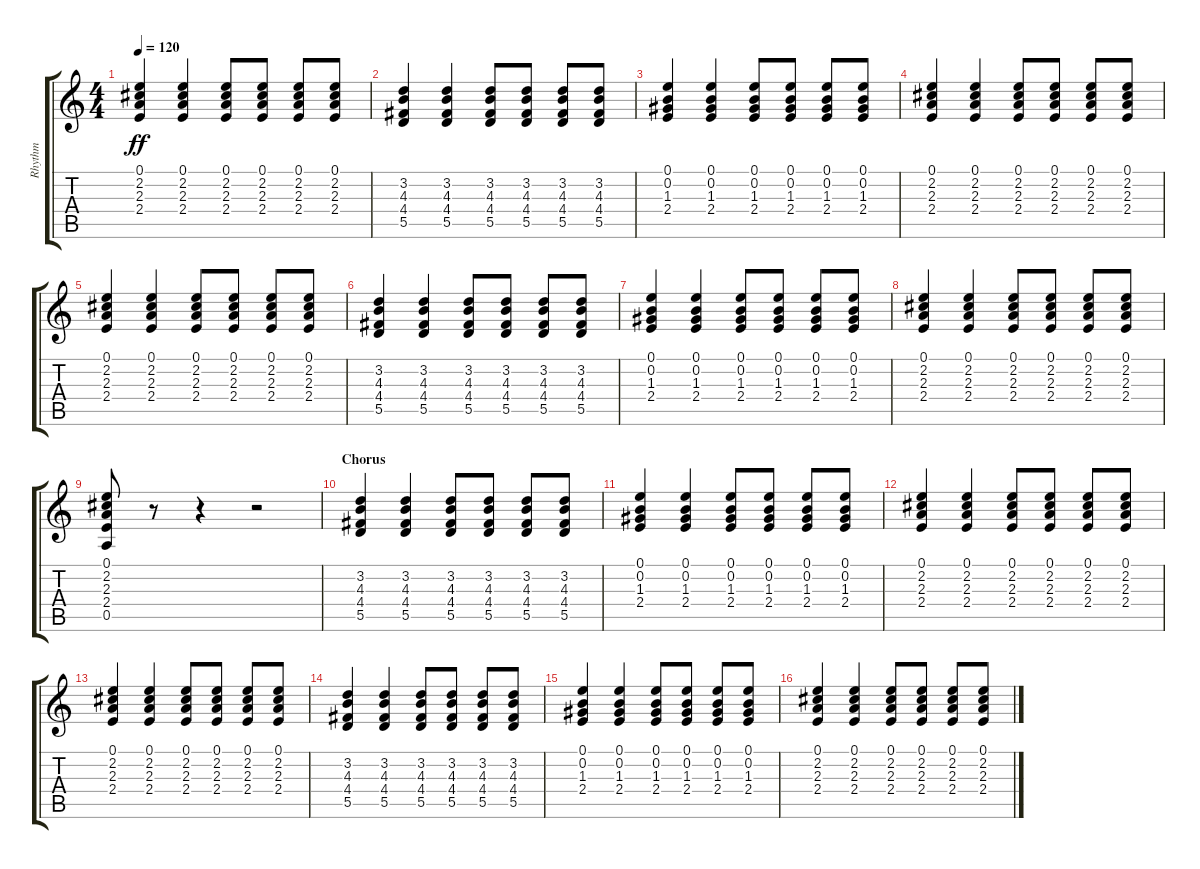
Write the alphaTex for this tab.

\track ("Rhythm" "Rhythm") {instrument acousticguitarsteel}
\staff {score tabs}
\tuning (E4 B3 G3 D3 A2 E2) {hide}
\ts (4 4)
\tempo 120
\clef g2
\ks c
(0.1 2.2 2.3 2.4).4{dy ff} (0.1 2.2 2.3 2.4).4 (0.1 2.2 2.3 2.4).8 (0.1 2.2 2.3 2.4).8 (0.1 2.2 2.3 2.4).8 (0.1 2.2 2.3 2.4).8 |
(3.2 4.3 4.4 5.5).4 (3.2 4.3 4.4 5.5).4 (3.2 4.3 4.4 5.5).8 (3.2 4.3 4.4 5.5).8 (3.2 4.3 4.4 5.5).8 (3.2 4.3 4.4 5.5).8 |
(0.1 0.2 1.3 2.4).4 (0.1 0.2 1.3 2.4).4 (0.1 0.2 1.3 2.4).8 (0.1 0.2 1.3 2.4).8 (0.1 0.2 1.3 2.4).8 (0.1 0.2 1.3 2.4).8 |
(0.1 2.2 2.3 2.4).4 (0.1 2.2 2.3 2.4).4 (0.1 2.2 2.3 2.4).8 (0.1 2.2 2.3 2.4).8 (0.1 2.2 2.3 2.4).8 (0.1 2.2 2.3 2.4).8 |
(0.1 2.2 2.3 2.4).4 (0.1 2.2 2.3 2.4).4 (0.1 2.2 2.3 2.4).8 (0.1 2.2 2.3 2.4).8 (0.1 2.2 2.3 2.4).8 (0.1 2.2 2.3 2.4).8 |
(3.2 4.3 4.4 5.5).4 (3.2 4.3 4.4 5.5).4 (3.2 4.3 4.4 5.5).8 (3.2 4.3 4.4 5.5).8 (3.2 4.3 4.4 5.5).8 (3.2 4.3 4.4 5.5).8 |
(0.1 0.2 1.3 2.4).4 (0.1 0.2 1.3 2.4).4 (0.1 0.2 1.3 2.4).8 (0.1 0.2 1.3 2.4).8 (0.1 0.2 1.3 2.4).8 (0.1 0.2 1.3 2.4).8 |
(0.1 2.2 2.3 2.4).4 (0.1 2.2 2.3 2.4).4 (0.1 2.2 2.3 2.4).8 (0.1 2.2 2.3 2.4).8 (0.1 2.2 2.3 2.4).8 (0.1 2.2 2.3 2.4).8 |
(0.1 2.2 2.3 2.4 0.5).8 r.8 r.4 r.2 |
\section ("" "Chorus")
(3.2 4.3 4.4 5.5).4 (3.2 4.3 4.4 5.5).4 (3.2 4.3 4.4 5.5).8 (3.2 4.3 4.4 5.5).8 (3.2 4.3 4.4 5.5).8 (3.2 4.3 4.4 5.5).8 |
(0.1 0.2 1.3 2.4).4 (0.1 0.2 1.3 2.4).4 (0.1 0.2 1.3 2.4).8 (0.1 0.2 1.3 2.4).8 (0.1 0.2 1.3 2.4).8 (0.1 0.2 1.3 2.4).8 |
(0.1 2.2 2.3 2.4).4 (0.1 2.2 2.3 2.4).4 (0.1 2.2 2.3 2.4).8 (0.1 2.2 2.3 2.4).8 (0.1 2.2 2.3 2.4).8 (0.1 2.2 2.3 2.4).8 |
(0.1 2.2 2.3 2.4).4 (0.1 2.2 2.3 2.4).4 (0.1 2.2 2.3 2.4).8 (0.1 2.2 2.3 2.4).8 (0.1 2.2 2.3 2.4).8 (0.1 2.2 2.3 2.4).8 |
(3.2 4.3 4.4 5.5).4 (3.2 4.3 4.4 5.5).4 (3.2 4.3 4.4 5.5).8 (3.2 4.3 4.4 5.5).8 (3.2 4.3 4.4 5.5).8 (3.2 4.3 4.4 5.5).8 |
(0.1 0.2 1.3 2.4).4 (0.1 0.2 1.3 2.4).4 (0.1 0.2 1.3 2.4).8 (0.1 0.2 1.3 2.4).8 (0.1 0.2 1.3 2.4).8 (0.1 0.2 1.3 2.4).8 |
(0.1 2.2 2.3 2.4).4 (0.1 2.2 2.3 2.4).4 (0.1 2.2 2.3 2.4).8 (0.1 2.2 2.3 2.4).8 (0.1 2.2 2.3 2.4).8 (0.1 2.2 2.3 2.4).8
